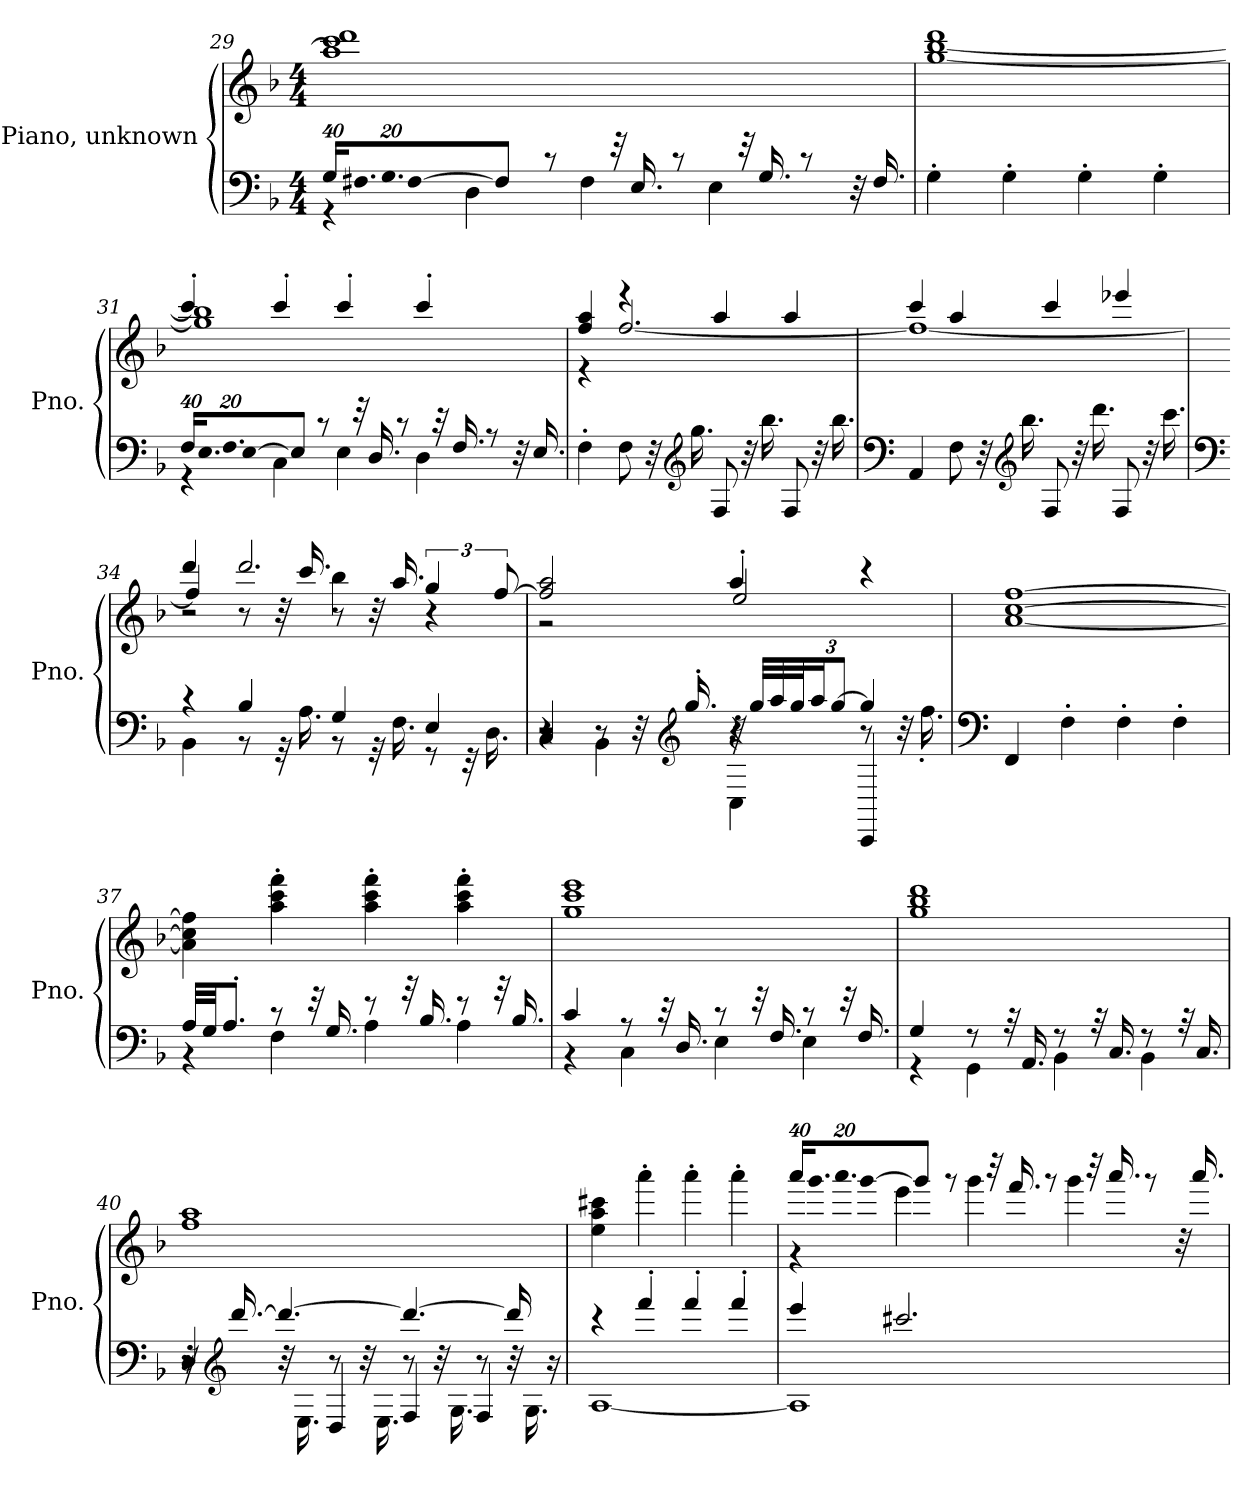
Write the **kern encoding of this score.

**kern	**kern
*part1	*part1
*staff2	*staff1
*I"Piano, unknown	*
*I'Pno.	*
!!LO:LB:g=z
*clefF4	*clefG2
*k[b-]	*k[b-]
*M4/4	*M4/4
*Xbrackettup	*
=29	=29
!LO:N:vis=32	!
*^	*^
640%23G/LLL	4r	1ccc 1ddd	1aa]
!LO:N:vis=64.	!	!	!
640%17F#X/L	.	.	.
!LO:N:vis=64.	!	!	!
640%17G/J	.	.	.
!LO:N:vis=32	!	!	!
[640%23F#/JJ	.	.	.
8F#/J]	.	.	.
8r	4D\	.	.
32r	.	.	.
16.E/	.	.	.
8r	4F#\	.	.
32r	.	.	.
16.G/	.	.	.
8r	4E\	.	.
32r	.	.	.
16.F#/	.	.	.
*v	*v	*	*
=30	=30	=30
4G'\	1ddd	[1gg [1bb-
4G'\	.	.
4G'\	.	.
4G'\	.	.
=31	=31	=31
!LO:N:vis=32	!	!
*^	*	*
640%23F/LLL	4r	4ccc'/	1gg] 1bb-]
!LO:N:vis=64.	!	!	!
640%17E/L	.	.	.
!LO:N:vis=64.	!	!	!
640%17F/J	.	.	.
!LO:N:vis=32	!	!	!
[640%23E/JJ	.	.	.
8E/J]	.	.	.
8r	4C\	4ccc'/	.
32r	.	.	.
16.D/	.	.	.
8r	4E\	4ccc'/	.
32r	.	.	.
16.F/	.	.	.
8r	4D\	4ccc'/	.
32r	.	.	.
16.E/	.	.	.
*v	*v	*	*
!!LO:LB:g=z	!!
=32	=32	=32
4F'\	4ff/ 4aa/	4r
8F\	4r	[2.ff/
32r	.	.
*clefG2	*	*
16.gg\	.	.
8F/	4aa/	.
32r	.	.
16.bb-\	.	.
8F/	4aa/	.
32r	.	.
16.bb-\	.	.
=33	=33	=33
*clefF4	*	*
4AA/	4ccc/	1ff_
8F\	4aa/	.
32r	.	.
*clefG2	*	*
16.bb-\	.	.
8F/	4ccc/	.
32r	.	.
16.ddd\	.	.
8F/	4eee-X/	.
32r	.	.
16.ccc\	.	.
*	*v	*v
!!LO:PB:g=z
=34	=34
*clefF4	*
*^	*^
*	*	*	*^
4r	4BB-\	4ddd/	2r	4ff/]
4B-/	8r	8r	.	2.ddd/
.	32r	32r	.	.
.	16.A\	16.ccc/	.	.
4G/	8r	8r	4bb-\	.
.	32r	32r	.	.
.	16.F\	16.aa/	.	.
4E/	8r	6gg/	4r	.
.	32r	.	.	.
.	16.D\	.	.	.
.	.	[12ff/	.	.
*	*	*	*v	*v
=35	=35	=35	=35
*	*^	*	*
4C/	4r	2r	2ff/] 2aa/	2r
8r	4BB-\	.	.	.
32r	.	.	.	.
*clefG2	*	*	*	*
16.gg'/	.	.	.	.
32r	4C\	4r	4aa'/	2ee/
32gg/LLL	.	.	.	.
32aa/	.	.	.	.
32gg/J	.	.	.	.
24aa/J	.	.	.	.
[12gg/J	.	.	.	.
4gg/]	8r	4CC/	4r	.
.	32r	.	.	.
.	16.ff'\	.	.	.
*v	*v	*v	*	*
*	*v	*v
=36	=36
*clefF4	*
4FF/	[1a [1cc [1ff
4F'\	.
4F'\	.
4F'\	.
!!LO:LB:g=z
=37	=37
*^	*
32A/LLL	4r	4a\] 4cc\] 4ff\]
32G/JJ	.	.
8.A'/J	.	.
8r	4F\	4aa\' 4ccc\' 4fff\'
32r	.	.
16.G/	.	.
8r	4A\	4aa\' 4ccc\' 4fff\'
32r	.	.
16.B-/	.	.
8r	4A\	4aa\' 4ccc\' 4fff\'
32r	.	.
16.B-/	.	.
=38	=38	=38
4c/	4r	1gg 1ccc 1eee
8r	4C\	.
32r	.	.
16.D/	.	.
8r	4E\	.
32r	.	.
16.F/	.	.
8r	4E\	.
32r	.	.
16.F/	.	.
=39	=39	=39
4G/	4r	1gg 1bb- 1ddd
8r	4GG\	.
32r	.	.
16.AA/	.	.
8r	4BB-\	.
32r	.	.
16.C/	.	.
8r	4BB-\	.
32r	.	.
16.C/	.	.
!!LO:LB:g=z
=40	=40	=40
*	*^	*
32r	8r	4D/	1ff 1aa
*clefG2	*	*	*
[16.ddd/	.	.	.
4.ddd/_	32r	.	.
.	16.E\	.	.
.	8r	4D/	.
.	32r	.	.
.	16.E\	.	.
4.ddd/_	8r	4F/	.
.	32r	.	.
.	16.G\	.	.
.	8r	4F/	.
16ddd/]	32r	.	.
.	16.G\	.	.
16r	.	.	.
*	*v	*v	*
=41	=41	=41
4r	[1A	4ee\ 4aa\ 4ccc#X\
4fff'/	.	4aaa'\
4fff'/	.	4aaa'\
4fff'/	.	4aaa'\
!!LO:LB:g=z
=42	=42	=42
*	*	*Xbrackettup
!	!	!LO:N:vis=32
*	*	*^
4eee/	1A]	640%23aaa/LLL	4r
!	!	!LO:N:vis=64.	!
.	.	640%17ggg/L	.
!	!	!LO:N:vis=64.	!
.	.	640%17aaa/J	.
!	!	!LO:N:vis=32	!
.	.	[640%23ggg/JJ	.
.	.	8ggg/J]	.
2.ccc#X/	.	8r	4eee\
.	.	32r	.
.	.	16.fff/	.
.	.	8r	4ggg\
.	.	32r	.
.	.	16.aaa/	.
.	.	8r	4ggg\
.	.	32r	.
.	.	16.aaa/	.
*v	*v	*	*
*	*v	*v
=	=
*-	*-
